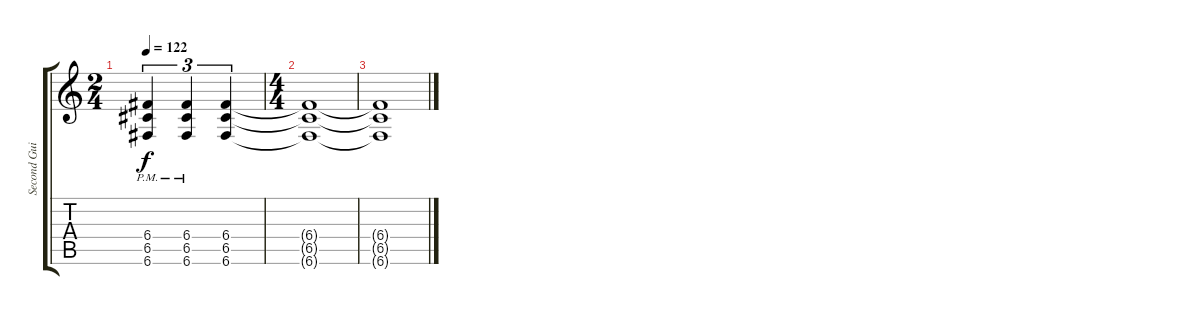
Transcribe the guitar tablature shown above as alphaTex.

\track ("Second Guitar" "Second Gui") {instrument overdrivenguitar}
\staff {score tabs}
\tuning (D4 A3 F3 C3 G2 C2) {hide}
\ts (2 4)
\tempo 122
\clef g2
\ks c
(6.4 6.5 6.6{pm}).4{tu (3 2) dy f} (6.4 6.5 6.6{pm}).4{tu (3 2)} (6.4 6.5 6.6).4{tu (3 2)} |
\ts (4 4)
(6.4{t} 6.5{t} 6.6{t}).1 |
(6.4{t} 6.5{t} 6.6{t}).1
